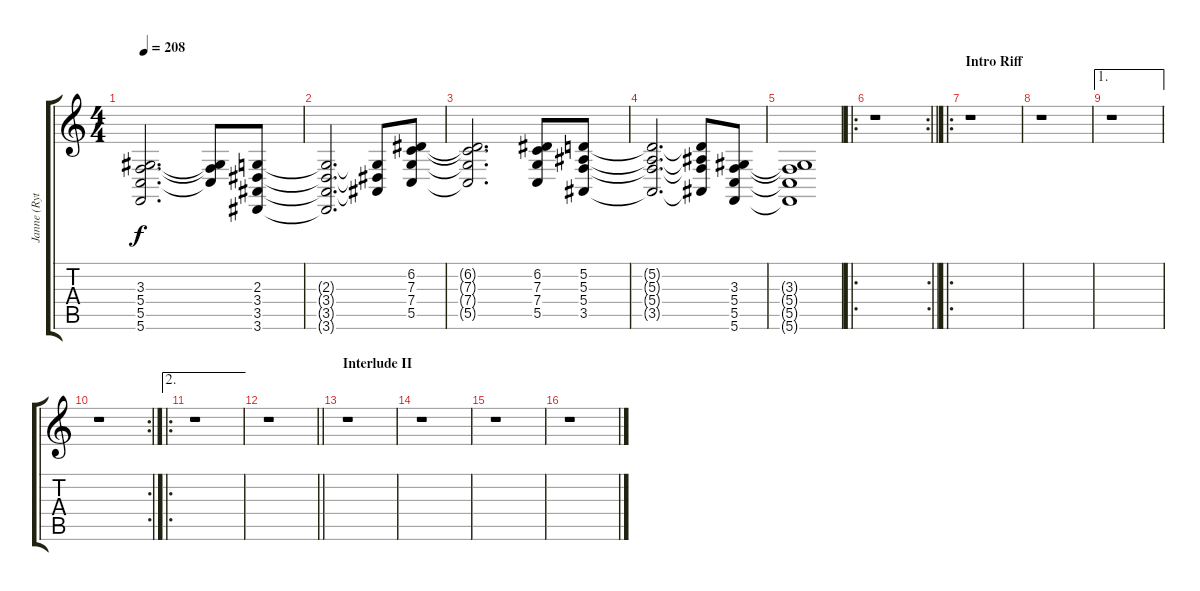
\track ("Janne (Rythm)" "Janne (Ryt") {instrument stringensemble1}
\staff {score tabs}
\tuning (D4 A3 F3 C3 G2 C2) {hide}
\ts (4 4)
\tempo 208
\clef g2
\ks c
(3.3{t} 5.4{t} 5.5{t} 5.6{t}).2{d dy f} (3.3{t} 5.4{t} 5.5{t}).8 (2.3 3.4 3.5 3.6).8 |
(2.3{t} 3.4{t} 3.5{t} 3.6{t}).2{d} (2.3{t} 3.4{t} 3.5{t}).8 (6.2 7.3 7.4 5.5).8 |
(6.2{t} 7.3{t} 7.4{t} 5.5{t}).2{d} (6.2 7.3 7.4 5.5).8 (5.2 5.3 5.4 3.5).8 |
(5.2{t} 5.3{t} 5.4{t} 3.5{t}).2{d} (5.2{t} 5.3{t} 5.4{t} 3.5{t}).8 (3.3 5.4 5.5 5.6).8 |
(3.3{t} 5.4{t} 5.5{t} 5.6{t}).1 |
\ro
\rc 2
\barLineRight lightlight
r.1 |
\ro
\section ("" "Intro Riff")
r.1 |
r.1 |
\ae 1
r.1 |
\rc 2
r.1 |
\ae 2
\ro
r.1 |
\barLineRight lightlight
r.1 |
\section ("" "Interlude II")
r.1 |
r.1 |
r.1 |
r.1
